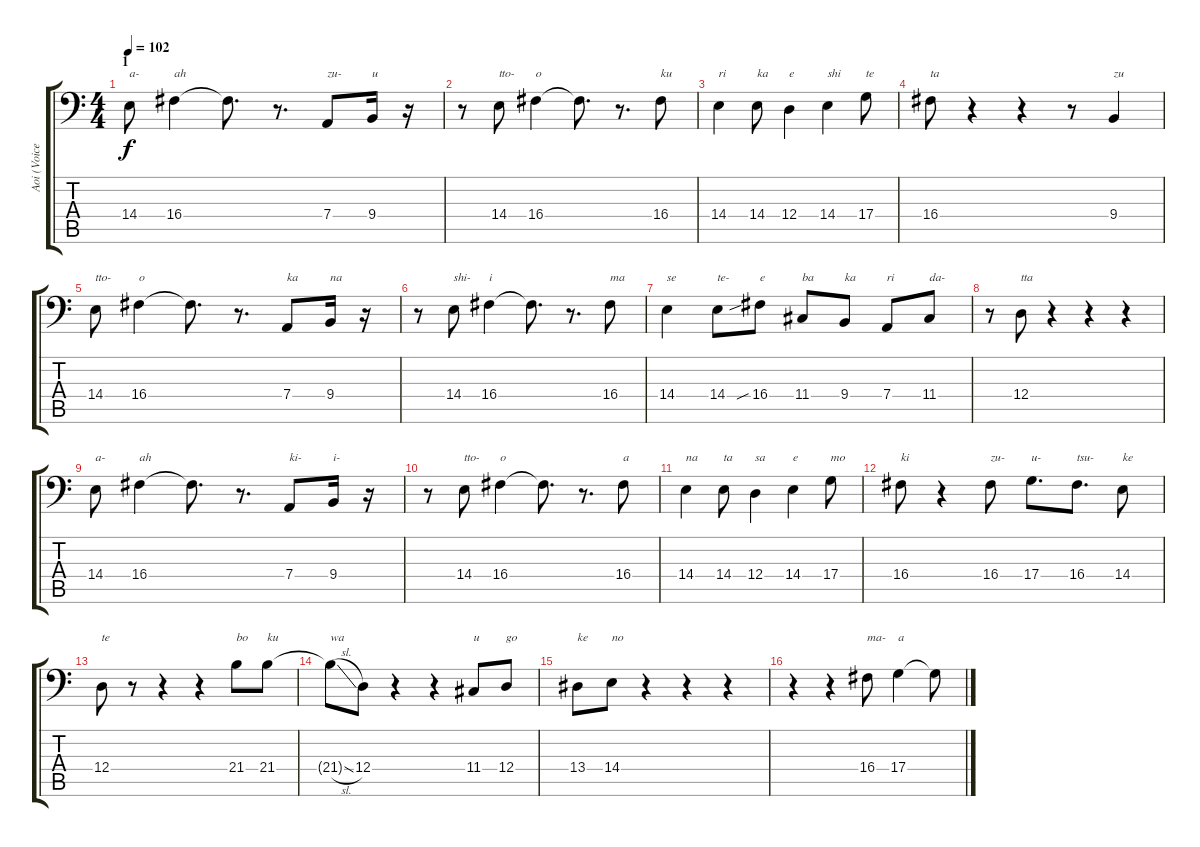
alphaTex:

\track ("Aoi (Voice)" "Aoi (Voice") {solo instrument choiraahs}
\staff {score tabs}
\tuning (E3 B2 G2 D2 A1 E1) {hide}
\ts (4 4)
\section ("" "1")
\tempo 102
\clef f4
\ks c
14.4.8{txt "a-" dy f beam Down} 16.4.4{txt "ah"} 16.4{t}.8{d} r.8{d} 7.4.8{txt "zu-" beam merge} 9.4.16{txt "u"} r.16 |
r.8 14.4.8{txt "tto-"} 16.4.4{txt "o"} 16.4{t}.8{d} r.8{d} 16.4.8{txt "ku"} |
14.4.4{txt "ri"} 14.4.8{txt "ka"} 12.4.4{txt "e"} 14.4.4{txt "shi"} 17.4.8{txt "te "} |
16.4.8{txt "ta"} r.4 r.4 r.8 9.4.4{txt "zu"} |
14.4.8{txt "tto-"} 16.4.4{txt "o"} 16.4{t}.8{d} r.8{d} 7.4.8{txt "ka"} 9.4.16{txt "na"} r.16 |
r.8 14.4.8{txt "shi-"} 16.4.4{txt "i"} 16.4{t}.8{d} r.8{d} 16.4.8{txt "ma"} |
14.4.4{txt "se"} 14.4.8{txt "te-"} 16.4{sib}.8{txt "e"} 11.4.8{txt "ba"} 9.4.8{txt "ka"} 7.4.8{txt "ri"} 11.4.8{txt "da-"} |
r.8 12.4.8{txt "tta"} r.4 r.4 r.4 |
14.4.8{txt "a-"} 16.4.4{txt "ah"} 16.4{t}.8{d} r.8{d} 7.4.8{txt "ki-"} 9.4.16{txt "i-"} r.16 |
r.8 14.4.8{txt "tto-"} 16.4.4{txt "o"} 16.4{t}.8{d} r.8{d} 16.4.8{txt "a"} |
14.4.4{txt "na"} 14.4.8{txt "ta"} 12.4.4{txt "sa"} 14.4.4{txt "e"} 17.4.8{txt "mo"} |
16.4.8{txt "ki"} r.4 16.4.8{txt "zu-"} 17.4.8{d txt "u-"} 16.4.8{d txt "tsu- "} 14.4.8{txt "ke"} |
12.4.8{txt "te"} r.8 r.4 r.4 21.4.8{txt "bo"} 21.4.8{txt "ku"} |
21.4{sl t}.8{txt "wa"} 12.4.8 r.4 r.4 11.4.8{txt "u"} 12.4.8{txt "go"} |
13.4.8{txt "ke"} 14.4.8{txt "no"} r.4 r.4 r.4 |
r.4 r.4 16.4.8{txt "ma-"} 17.4.4{txt "a"} 17.4{t}.8
